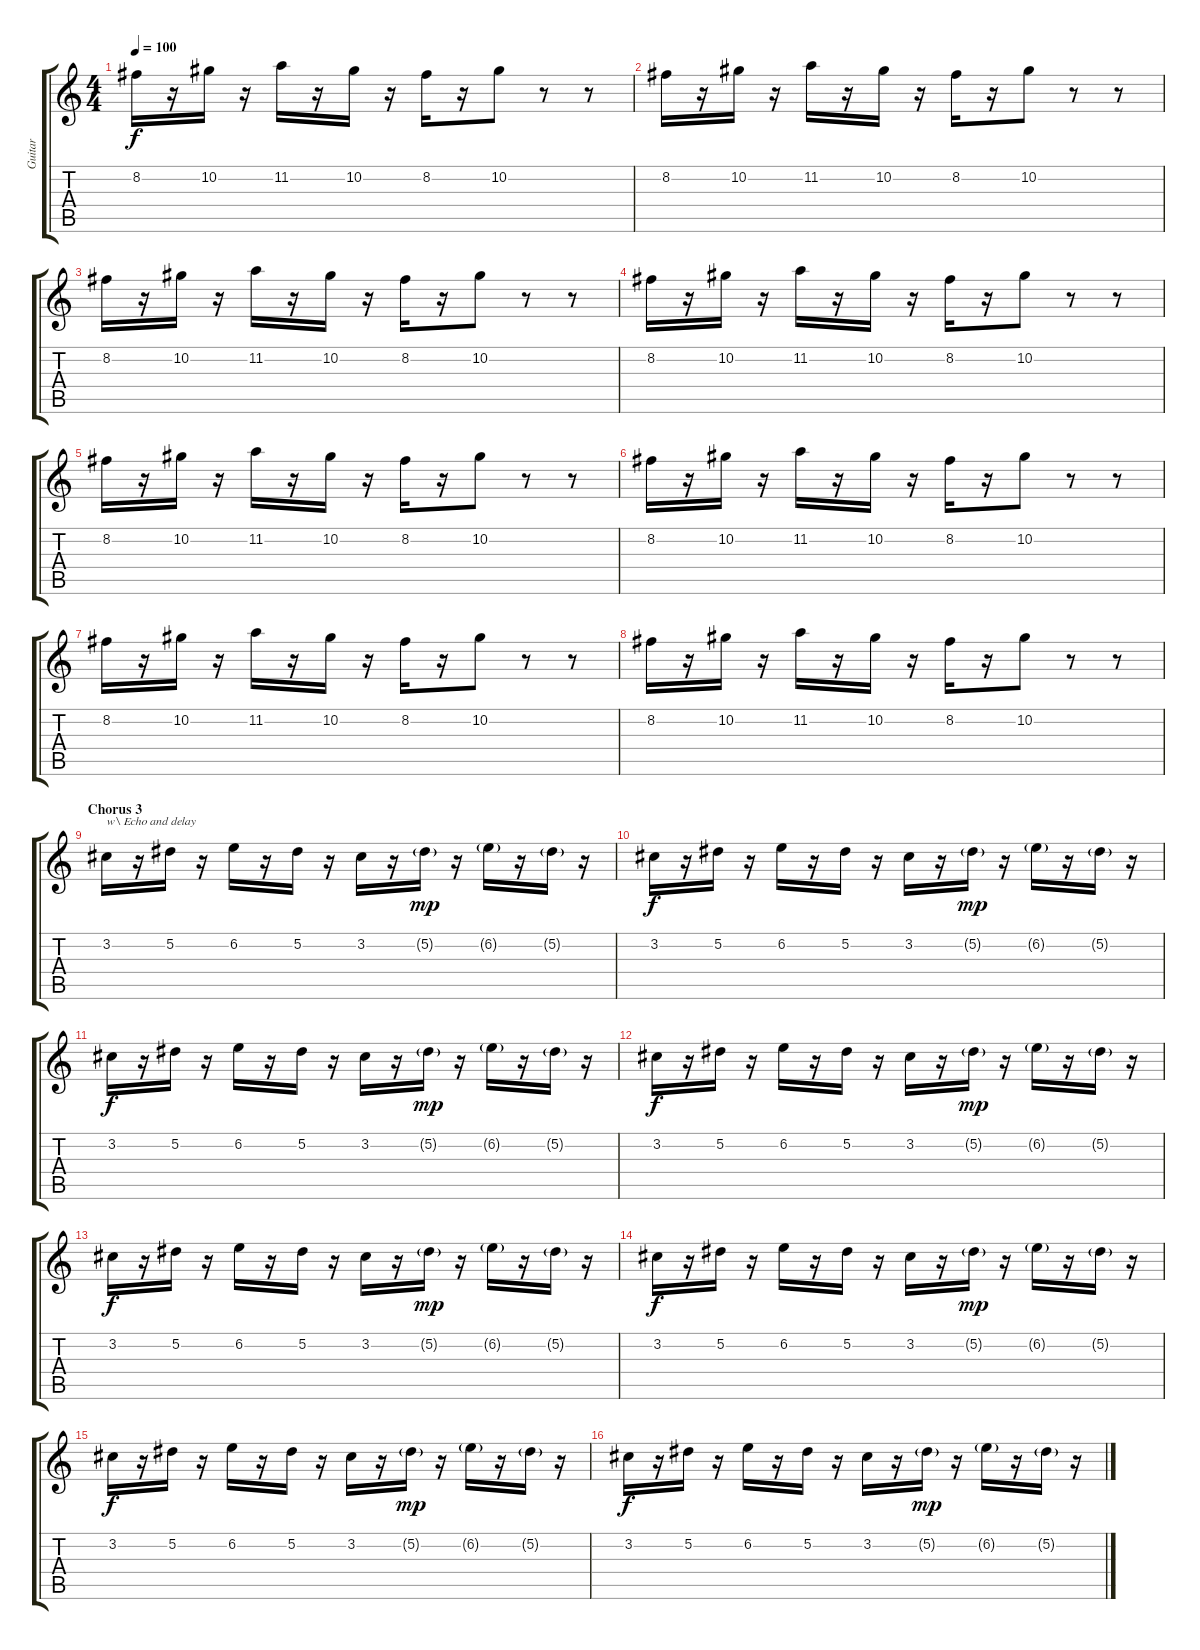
\track ("Guitar" "Guitar") {instrument electricguitarjazz}
\staff {score tabs}
\tuning (Eb4 Bb3 Gb3 Db3 Ab2 Db2) {hide}
\ts (4 4)
\tempo 100
\clef g2
\ks c
8.2.16{dy f volume 14 instrument electricguitarjazz} r.16 10.2.16 r.16 11.2.16 r.16 10.2.16 r.16 8.2.16 r.16 10.2.8 r.8 r.8 |
8.2.16 r.16 10.2.16 r.16 11.2.16 r.16 10.2.16 r.16 8.2.16 r.16 10.2.8 r.8 r.8 |
8.2.16 r.16 10.2.16 r.16 11.2.16 r.16 10.2.16 r.16 8.2.16 r.16 10.2.8 r.8 r.8 |
8.2.16 r.16 10.2.16 r.16 11.2.16 r.16 10.2.16 r.16 8.2.16 r.16 10.2.8 r.8 r.8 |
8.2.16 r.16 10.2.16 r.16 11.2.16 r.16 10.2.16 r.16 8.2.16 r.16 10.2.8 r.8 r.8 |
8.2.16 r.16 10.2.16 r.16 11.2.16 r.16 10.2.16 r.16 8.2.16 r.16 10.2.8 r.8 r.8 |
8.2.16 r.16 10.2.16 r.16 11.2.16 r.16 10.2.16 r.16 8.2.16 r.16 10.2.8 r.8 r.8 |
8.2.16 r.16 10.2.16 r.16 11.2.16 r.16 10.2.16 r.16 8.2.16 r.16 10.2.8 r.8 r.8 |
\section ("" "Chorus 3")
3.2.16{txt "w\\ Echo and delay" volume 12 instrument overdrivenguitar} r.16 5.2.16 r.16 6.2.16 r.16 5.2.16 r.16 3.2.16 r.16 5.2{g}.16{dy mp} r.16 6.2{g}.16 r.16 5.2{g}.16 r.16 |
3.2.16{dy f volume 12 instrument overdrivenguitar} r.16 5.2.16 r.16 6.2.16 r.16 5.2.16 r.16 3.2.16 r.16 5.2{g}.16{dy mp} r.16 6.2{g}.16 r.16 5.2{g}.16 r.16 |
3.2.16{dy f volume 12 instrument overdrivenguitar} r.16 5.2.16 r.16 6.2.16 r.16 5.2.16 r.16 3.2.16 r.16 5.2{g}.16{dy mp} r.16 6.2{g}.16 r.16 5.2{g}.16 r.16 |
3.2.16{dy f volume 12 instrument overdrivenguitar} r.16 5.2.16 r.16 6.2.16 r.16 5.2.16 r.16 3.2.16 r.16 5.2{g}.16{dy mp} r.16 6.2{g}.16 r.16 5.2{g}.16 r.16 |
3.2.16{dy f volume 12 instrument overdrivenguitar} r.16 5.2.16 r.16 6.2.16 r.16 5.2.16 r.16 3.2.16 r.16 5.2{g}.16{dy mp} r.16 6.2{g}.16 r.16 5.2{g}.16 r.16 |
3.2.16{dy f volume 12 instrument overdrivenguitar} r.16 5.2.16 r.16 6.2.16 r.16 5.2.16 r.16 3.2.16 r.16 5.2{g}.16{dy mp} r.16 6.2{g}.16 r.16 5.2{g}.16 r.16 |
3.2.16{dy f volume 12 instrument overdrivenguitar} r.16 5.2.16 r.16 6.2.16 r.16 5.2.16 r.16 3.2.16 r.16 5.2{g}.16{dy mp} r.16 6.2{g}.16 r.16 5.2{g}.16 r.16 |
3.2.16{dy f volume 12 instrument overdrivenguitar} r.16 5.2.16 r.16 6.2.16 r.16 5.2.16 r.16 3.2.16 r.16 5.2{g}.16{dy mp} r.16 6.2{g}.16 r.16 5.2{g}.16 r.16
